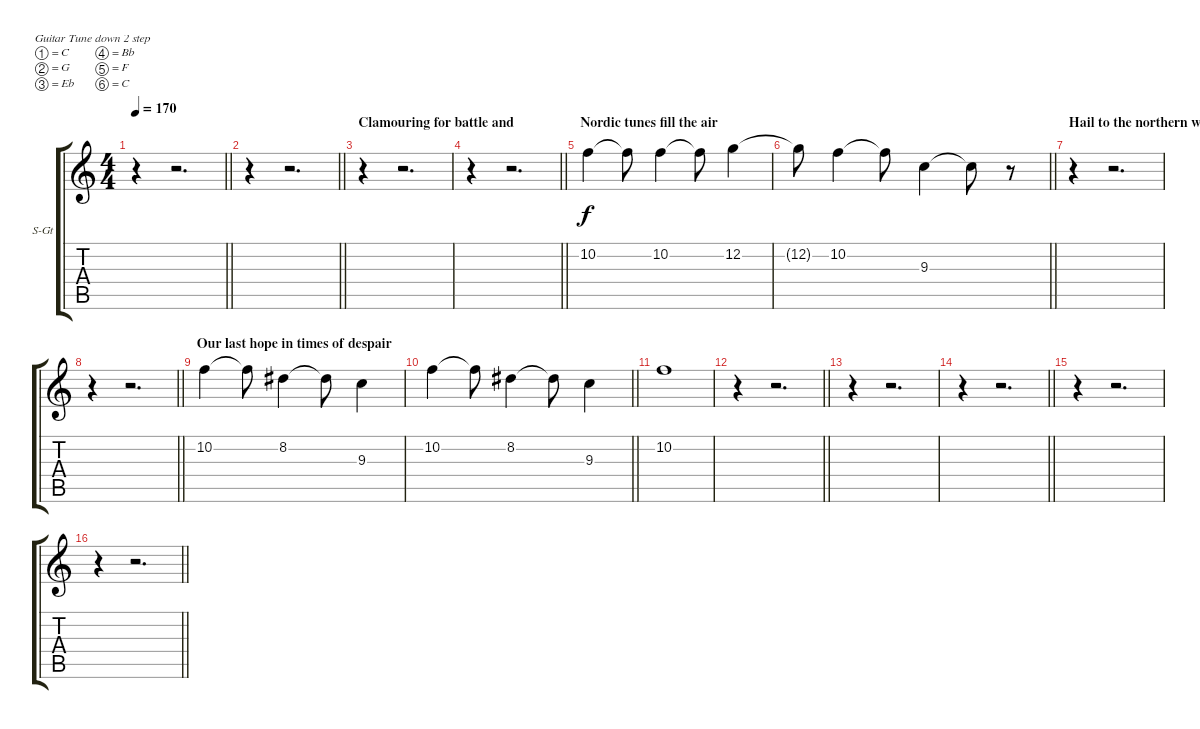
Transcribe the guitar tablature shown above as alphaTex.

\bracketExtendMode groupsimilarinstruments
\firstSystemTrackNameOrientation horizontal
\otherSystemsTrackNameOrientation horizontal
\track ("Voice2 (Marcel)" "S-Gt") {instrument voiceoohs}
\staff {score tabs}
\tuning (C4 G3 Eb3 Bb2 F2 C2)
\displaytranspose 12
\ts (4 4)
\tempo 170
\clef g2
\barLineRight lightlight
\ks c
r.4{dy f} r.2{d} |
\barLineRight lightlight
r.4 r.2{d} |
\section ("" "Clamouring for battle and")
r.4 r.2{d} |
\barLineRight lightlight
r.4 r.2{d} |
\section ("" "Nordic tunes fill the air")
10.2.4 10.2{t}.8 10.2.4 10.2{t}.8 12.2.4 |
\barLineRight lightlight
12.2{t}.8 10.2.4 10.2{t}.8 9.3.4 9.3{t}.8 r.8 |
\section ("" "Hail to the northern wolves")
r.4 r.2{d} |
\barLineRight lightlight
r.4 r.2{d} |
\section ("" "Our last hope in times of despair ")
10.2.4 10.2{t}.8 8.2.4 8.2{t}.8 9.3.4 |
\barLineRight lightlight
10.2.4 10.2{t}.8 8.2.4 8.2{t}.8 9.3.4 |
10.2.1 |
\barLineRight lightlight
r.4 r.2{d} |
r.4 r.2{d} |
\barLineRight lightlight
r.4 r.2{d} |
r.4 r.2{d} |
\barLineRight lightlight
r.4 r.2{d}
